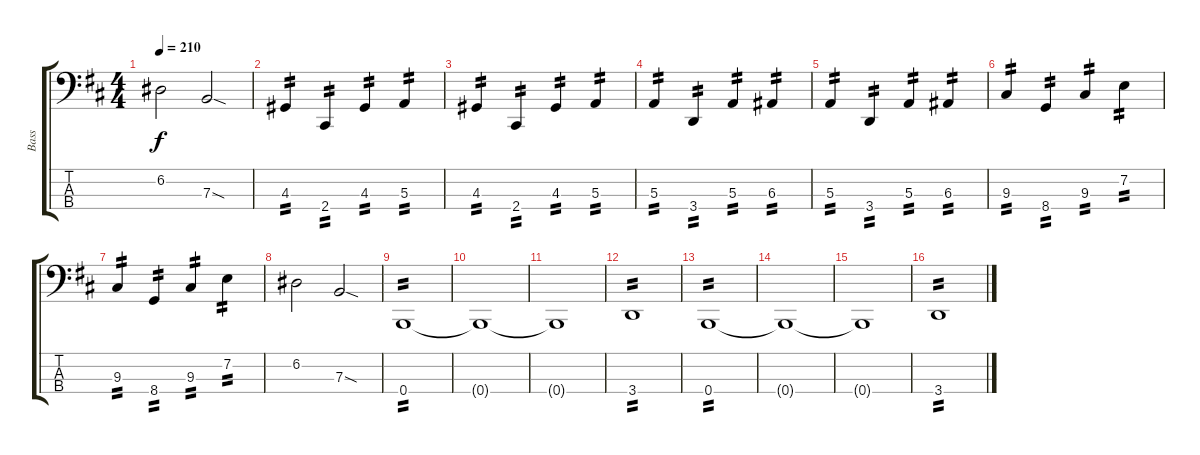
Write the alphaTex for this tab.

\track ("Bass" "Bass") {instrument electricbasspick}
\staff {score tabs}
\tuning (D2 A1 E1 B0) {hide}
\ts (4 4)
\tempo 210
\clef f4
\ks bminor
6.2.2{dy f} 7.3{sod}.2 |
4.3.4{tp 2} 2.4.4{tp 2} 4.3.4{tp 2} 5.3.4{tp 2} |
4.3.4{tp 2} 2.4.4{tp 2} 4.3.4{tp 2} 5.3.4{tp 2} |
5.3.4{tp 2} 3.4.4{tp 2} 5.3.4{tp 2} 6.3.4{tp 2} |
5.3.4{tp 2} 3.4.4{tp 2} 5.3.4{tp 2} 6.3.4{tp 2} |
9.3.4{tp 2} 8.4.4{tp 2} 9.3.4{tp 2} 7.2.4{tp 2} |
9.3.4{tp 2} 8.4.4{tp 2} 9.3.4{tp 2} 7.2.4{tp 2} |
6.2.2 7.3{sod}.2 |
0.4.1{tp 2} |
0.4{t}.1 |
0.4{t}.1 |
3.4.1{tp 2} |
0.4.1{tp 2} |
0.4{t}.1 |
0.4{t}.1 |
3.4.1{tp 2}
